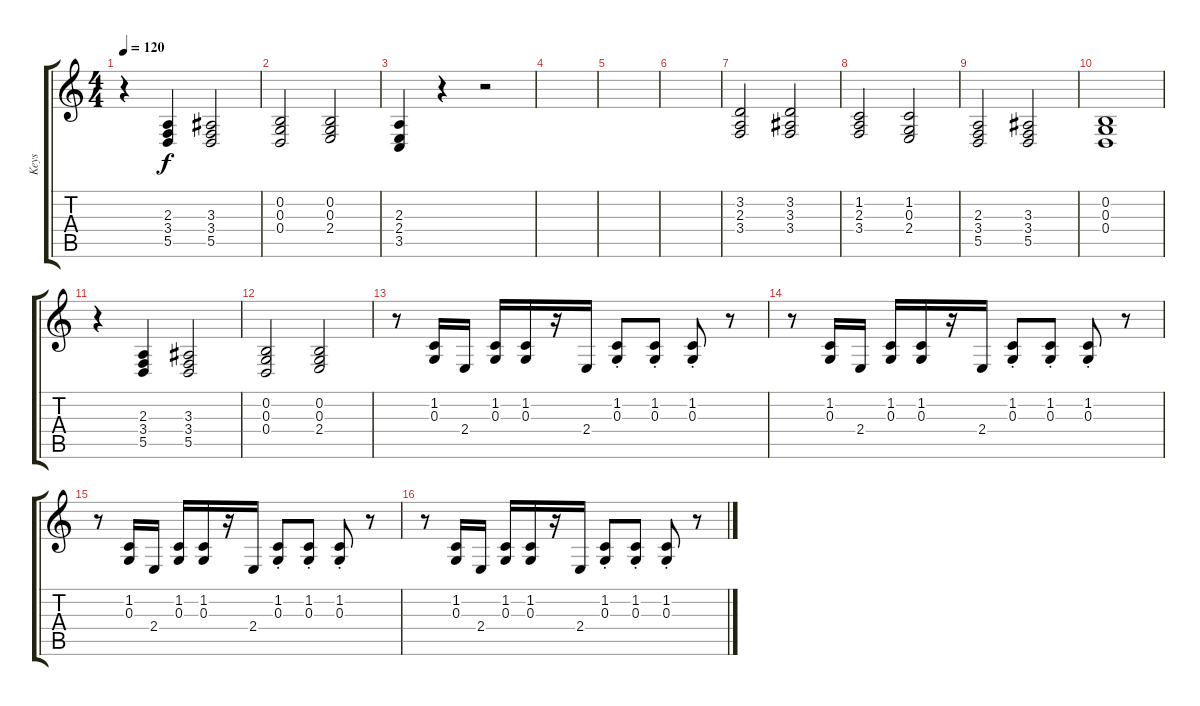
\track ("Keys" "Keys") {instrument churchorgan}
\staff {score tabs}
\tuning (E4 B3 G3 D3 A2 E2) {hide}
\ts (4 4)
\tempo 120
\clef g2
\ks c
r.4{dy f} (2.3 3.4 5.5).4 (3.3 3.4 5.5).2 |
(0.2 0.3 0.4).2 (0.2 0.3 2.4).2 |
(2.3 2.4 3.5).4 r.4 r.2 |
|
|
|
(3.2 2.3 3.4).2 (3.2 3.3 3.4).2 |
(1.2 2.3 3.4).2 (1.2 0.3 2.4).2 |
(2.3 3.4 5.5).2 (3.3 3.4 5.5).2 |
(0.2 0.3 0.4).1 |
r.4 (2.3 3.4 5.5).4 (3.3 3.4 5.5).2 |
(0.2 0.3 0.4).2 (0.2 0.3 2.4).2 |
r.8 (1.2 0.3).16 2.4.16 (1.2 0.3).16 (1.2 0.3).16 r.16 2.4.16 (1.2{st} 0.3{st}).8 (1.2{st} 0.3{st}).8 (1.2{st} 0.3{st}).8 r.8 |
r.8 (1.2 0.3).16 2.4.16 (1.2 0.3).16 (1.2 0.3).16 r.16 2.4.16 (1.2{st} 0.3{st}).8 (1.2{st} 0.3{st}).8 (1.2{st} 0.3{st}).8 r.8 |
r.8 (1.2 0.3).16 2.4.16 (1.2 0.3).16 (1.2 0.3).16 r.16 2.4.16 (1.2{st} 0.3{st}).8 (1.2{st} 0.3{st}).8 (1.2{st} 0.3{st}).8 r.8 |
r.8 (1.2 0.3).16 2.4.16 (1.2 0.3).16 (1.2 0.3).16 r.16 2.4.16 (1.2{st} 0.3{st}).8 (1.2{st} 0.3{st}).8 (1.2{st} 0.3{st}).8 r.8
